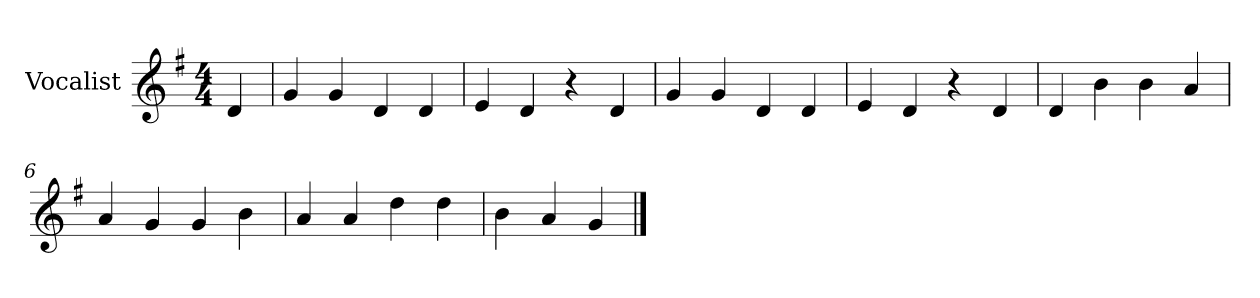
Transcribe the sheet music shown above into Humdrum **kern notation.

**kern
*part1
*staff1
*I"Vocalist
*k[f#]
*G:
*M4/4
=
4d
=1
4g
4g
4d
4d
=2
4e
4d
4r
4d
=3
4g
4g
4d
4d
=4
4e
4d
4r
4d
=5
4d
4b
4b
4a
=6
4a
4g
4g
4b
=7
4a
4a
4dd
4dd
=8
4b
4a
4g
==
*-
